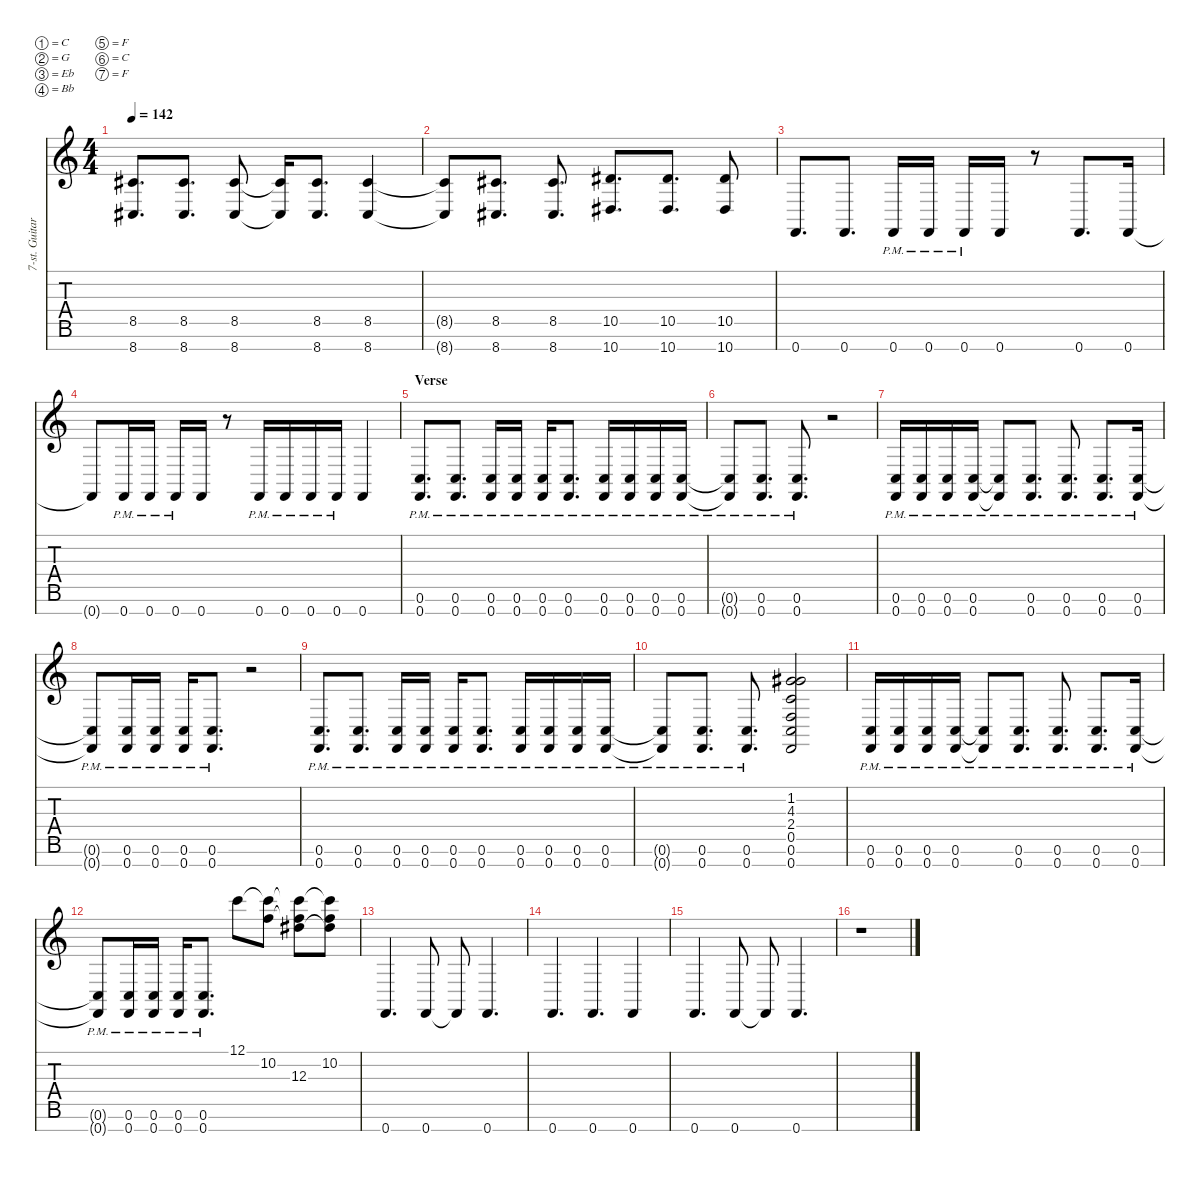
\defaultSystemsLayout 4
\hideDynamics
\bracketExtendMode nobrackets
\otherSystemsTrackNameOrientation horizontal
\track ("Distortion Guitar" "7-st. Guitar") {instrument distortionguitar}
\staff {score tabs}
\tuning (C4 G3 Eb3 Bb2 F2 C2 F1)
\ts (4 4)
\tempo 142
\clef g2
\ks c
(8.7{acc #} 8.5{acc #}).8{d dy mf beam Up} (8.7{acc #} 8.5{acc #}).8{d beam Up} (8.7{acc #} 8.5{acc #}).8{beam Up} (8.7{t acc #} 8.5{t acc #}).16{beam Up} (8.7{acc #} 8.5{acc #}).8{d beam Up} (8.7{acc #} 8.5{acc #}).4{beam Up} |
(8.7{t acc #} 8.5{t acc #}).8{beam Up} (8.7{acc #} 8.5{acc #}).8{d beam Up} (8.7{acc #} 8.5{acc #}).8{d beam Up} (10.7{acc #} 10.5{acc #}).8{d beam Up} (10.7{acc #} 10.5{acc #}).8{d beam Up} (10.7{acc #} 10.5{acc #}).8{beam Up} |
0.7.8{d beam Up} 0.7.8{d beam Up} 0.7{pm}.16{beam Up} 0.7{pm}.16{beam Up} 0.7{pm}.16{beam Up} 0.7.16{beam Up} r.8{beam Up} 0.7.8{d beam Up} 0.7.16{beam Up} |
0.7{t}.8{beam Up} 0.7{pm}.16{beam Up} 0.7{pm}.16{beam Up} 0.7{pm}.16{beam Up} 0.7.16{beam Up} r.8{beam Up} 0.7{pm}.16{beam Up} 0.7{pm}.16{beam Up} 0.7{pm}.16{beam Up} 0.7{pm}.16{beam Up} 0.7.4{beam Up} |
\section ("" "Verse")
(0.7 0.6{pm}).8{d beam Up} (0.7 0.6{pm}).8{d beam Up} (0.7 0.6{pm}).16{beam Up} (0.7 0.6{pm}).16{beam Up} (0.7 0.6{pm}).16{beam Up} (0.7 0.6{pm}).8{d beam Up} (0.7 0.6{pm}).16{beam Up} (0.7 0.6{pm}).16{beam Up} (0.7 0.6{pm}).16{beam Up} (0.7 0.6{pm}).16{beam Up} |
(0.7{t} 0.6{pm t}).8{beam Up} (0.7 0.6{pm}).8{d beam Up} (0.7 0.6{pm}).8{d beam Up} r.2{beam Up} |
(0.7 0.6{pm}).16{beam Up} (0.7 0.6{pm}).16{beam Up} (0.7 0.6{pm}).16{beam Up} (0.7 0.6{pm}).16{beam Up} (0.7{t} 0.6{pm t}).8{beam Up} (0.7 0.6{pm}).8{d beam Up} (0.7 0.6{pm}).8{d beam Up} (0.7 0.6{pm}).8{d beam Up} (0.7 0.6{pm}).16{beam Up} |
(0.7{t} 0.6{pm t}).8{beam Up} (0.7 0.6{pm}).16{beam Up} (0.7 0.6{pm}).16{beam Up} (0.7 0.6{pm}).16{beam Up} (0.7 0.6{pm}).8{d beam Up} r.2{beam Up} |
(0.7 0.6{pm}).8{d beam Up} (0.7 0.6{pm}).8{d beam Up} (0.7 0.6{pm}).16{beam Up} (0.7 0.6{pm}).16{beam Up} (0.7 0.6{pm}).16{beam Up} (0.7 0.6{pm}).8{d beam Up} (0.7 0.6{pm}).16{beam Up} (0.7 0.6{pm}).16{beam Up} (0.7 0.6{pm}).16{beam Up} (0.7 0.6{pm}).16{beam Up} |
(0.7{t} 0.6{pm t}).8{beam Up} (0.7 0.6{pm}).8{d beam Up} (0.7 0.6{pm}).8{d beam Up} (0.7 0.6 0.5 2.4 4.3 1.2{acc #}).2{beam Up} |
(0.7 0.6{pm}).16{beam Up} (0.7 0.6{pm}).16{beam Up} (0.7 0.6{pm}).16{beam Up} (0.7 0.6{pm}).16{beam Up} (0.7{t} 0.6{pm t}).8{beam Up} (0.7 0.6{pm}).8{d beam Up} (0.7 0.6{pm}).8{d beam Up} (0.7 0.6{pm}).8{d beam Up} (0.7 0.6{pm}).16{beam Up} |
(0.7{t} 0.6{pm t}).8{beam Up} (0.7 0.6{pm}).16{beam Up} (0.7 0.6{pm}).16{beam Up} (0.7 0.6{pm}).16{beam Up} (0.7 0.6{pm}).8{d beam Up} 12.1.8{beam Down} (10.2 12.1{t}).8{beam Down} (12.3{acc #} 10.2{t} 12.1{t}).8{beam Down} (12.3{t acc #} 12.1{t} 10.2).8{beam Down} |
0.7.4{d beam Up} 0.7.8{beam Up} 0.7{t}.8{beam Up} 0.7.4{d beam Up} |
0.7.4{d beam Up} 0.7.4{d beam Up} 0.7.4{beam Up} |
0.7.4{d beam Up} 0.7.8{beam Up} 0.7{t}.8{beam Up} 0.7.4{d beam Up} |
r.1{beam Down}
